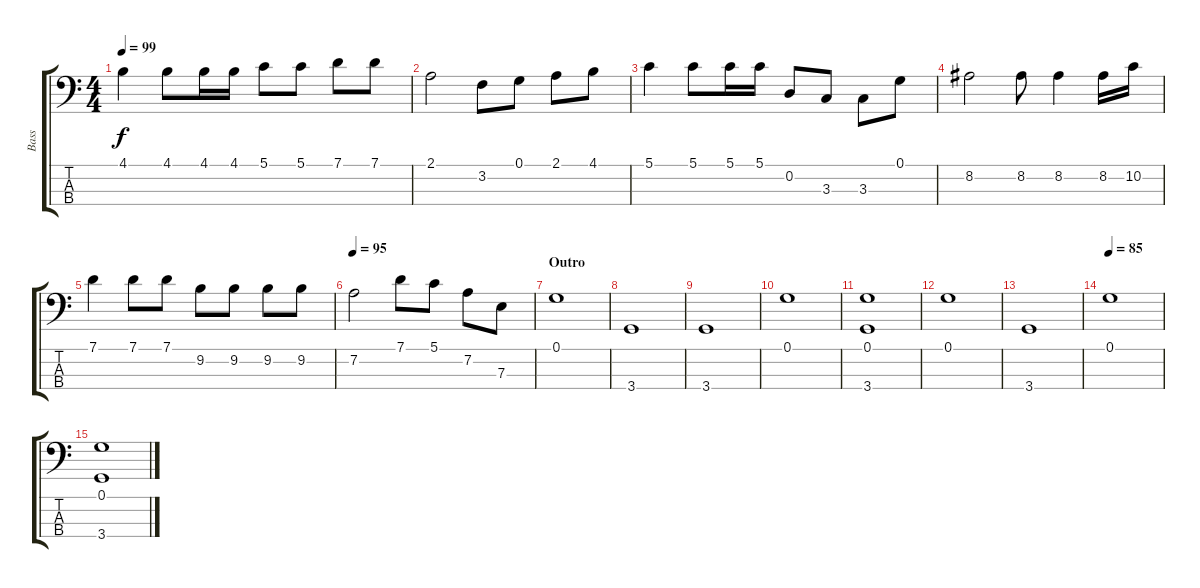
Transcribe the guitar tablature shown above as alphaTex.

\track ("Bass" "Bass") {instrument fretlessbass}
\staff {score tabs}
\tuning (G2 D2 A1 E1) {hide}
\ts (4 4)
\tempo 99
\clef f4
\ks c
4.1.4{dy f} 4.1.8 4.1.16 4.1.16 5.1.8 5.1.8 7.1.8 7.1.8 |
2.1.2 3.2.8 0.1.8 2.1.8 4.1.8 |
5.1.4 5.1.8 5.1.16 5.1.16 0.2.8 3.3.8 3.3.8 0.1.8 |
8.2.2 8.2.8 8.2.4 8.2.16 10.2.16 |
7.1.4 7.1.8 7.1.8 9.2.8 9.2.8 9.2.8 9.2.8 |
\tempo 95
7.2.2 7.1.8 5.1.8 7.2.8 7.3.8 |
\section ("" "Outro")
0.1.1 |
3.4.1 |
3.4.1 |
0.1.1 |
(0.1 3.4).1 |
0.1.1 |
3.4.1 |
\tempo 85
0.1.1 |
(0.1 3.4).1
